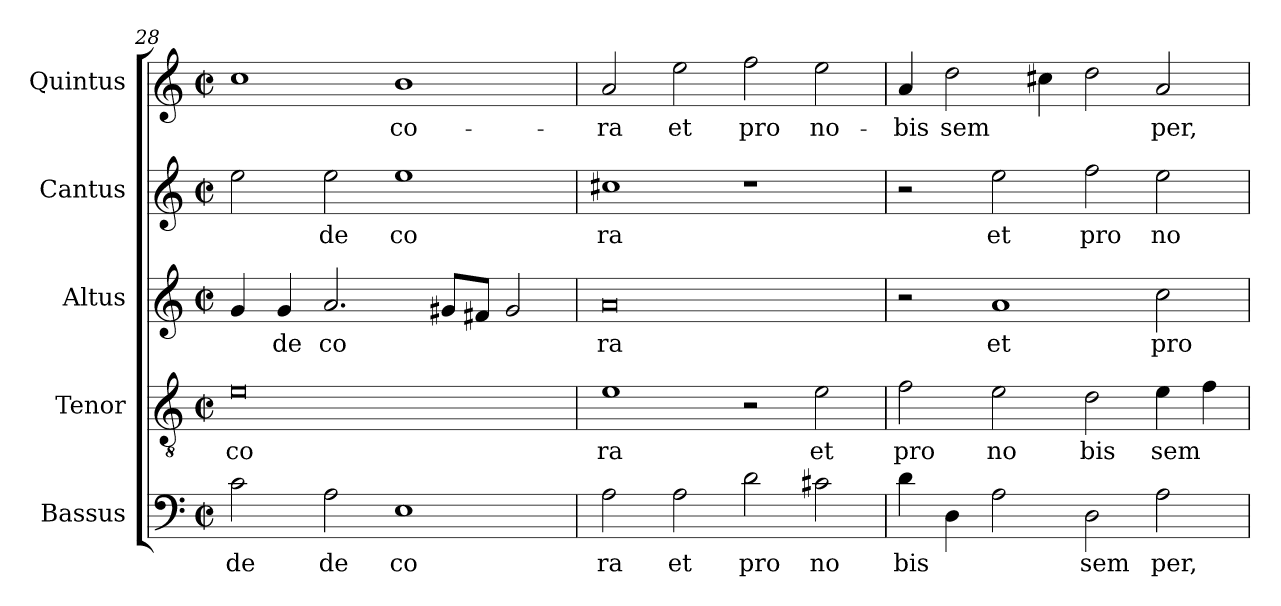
**kern	**text	**kern	**text	**kern	**text	**kern	**text	**kern	**text
*part5	*part5	*part4	*part4	*part3	*part3	*part2	*part2	*part1	*part1
*staff5	*staff5	*staff4	*staff4	*staff3	*staff3	*staff2	*staff2	*staff1	*staff1
*I"Bassus	*	*I"Tenor	*	*I"Altus	*	*I"Cantus	*	*I"Quintus	*
*clefF4	*	*clefGv2	*	*clefG2	*	*clefG2	*	*clefG2	*
*M2/2	*	*M2/2	*	*M2/2	*	*M2/2	*	*M2/2	*
*met(c|)	*	*met(c|)	*	*met(c|)	*	*met(c|)	*	*met(c|)	*
=28	=28	=28	=28	=28	=28	=28	=28	=28	=28
!	!LO:LY:b:cj	!	!LO:LY:b:cj	!	!	!	!	!	!
2c\	de	0e	co	4g/	.	2ee\	.	1cc	.
!	!	!	!	!	!LO:LY:b:cj	!	!	!	!
.	.	.	.	4g/	de	.	.	.	.
!	!LO:LY:b:cj	!	!	!	!LO:LY:b:cj	!	!LO:LY:b:cj	!	!
2A\	de	.	.	2.a/	co	2ee\	de	.	.
!	!LO:LY:b:cj	!	!	!	!	!	!LO:LY:b:cj	!	!LO:LY:b:cj
1E	co	.	.	.	.	1ee	co	1b	-co-
.	.	.	.	8g#/L	.	.	.	.	.
.	.	.	.	8f#/J	.	.	.	.	.
.	.	.	.	2g#/	.	.	.	.	.
=29	=29	=29	=29	=29	=29	=29	=29	=29	=29
!	!LO:LY:b:cj	!	!LO:LY:b:cj	!	!LO:LY:b:cj	!	!LO:LY:b:cj	!	!LO:LY:b:cj
2A\	ra	1e	ra	0a	ra	1cc#X	ra	2a/	-ra
!	!LO:LY:b:cj	!	!	!	!	!	!	!	!LO:LY:b:cj
2A\	et	.	.	.	.	.	.	2ee\	et
!	!LO:LY:b:cj	!	!	!	!	!	!	!	!LO:LY:b:cj
2d\	pro	2r	.	.	.	1r	.	2ff\	pro
!	!LO:LY:b:cj	!	!LO:LY:b:cj	!	!	!	!	!	!LO:LY:b:cj
2c#X\	no	2e\	et	.	.	.	.	2ee\	no-
!!LO:PB:g=z
=30	=30	=30	=30	=30	=30	=30	=30	=30	=30
!	!LO:LY:b	!	!LO:LY:b:cj	!	!	!	!	!	!LO:LY:b:cj
4d\	bis	2f\	pro	2r	.	2r	.	4a/	-bis
!	!	!	!	!	!	!	!	!	!LO:LY:b
4D\	.	.	.	.	.	.	.	2dd\	sem
!	!	!	!LO:LY:b:cj	!	!LO:LY:b:cj	!	!LO:LY:b:cj	!	!
2A\	.	2e\	no	1a	et	2ee\	et	.	.
.	.	.	.	.	.	.	.	4cc#X\	.
!	!LO:LY:b:cj	!	!LO:LY:b:cj	!	!	!	!LO:LY:b:cj	!	!
2D\	sem	2d\	bis	.	.	2ff\	pro	2dd\	.
!	!LO:LY:b:cj	!	!LO:LY:b	!	!LO:LY:b:cj	!	!LO:LY:b:cj	!	!LO:LY:b:cj
2A\	per,	4e\	sem	2cc\	pro	2ee\	no	2a/	per,
.	.	4f\	.	.	.	.	.	.	.
=	=	=	=	=	=	=	=	=	=
*-	*-	*-	*-	*-	*-	*-	*-	*-	*-
